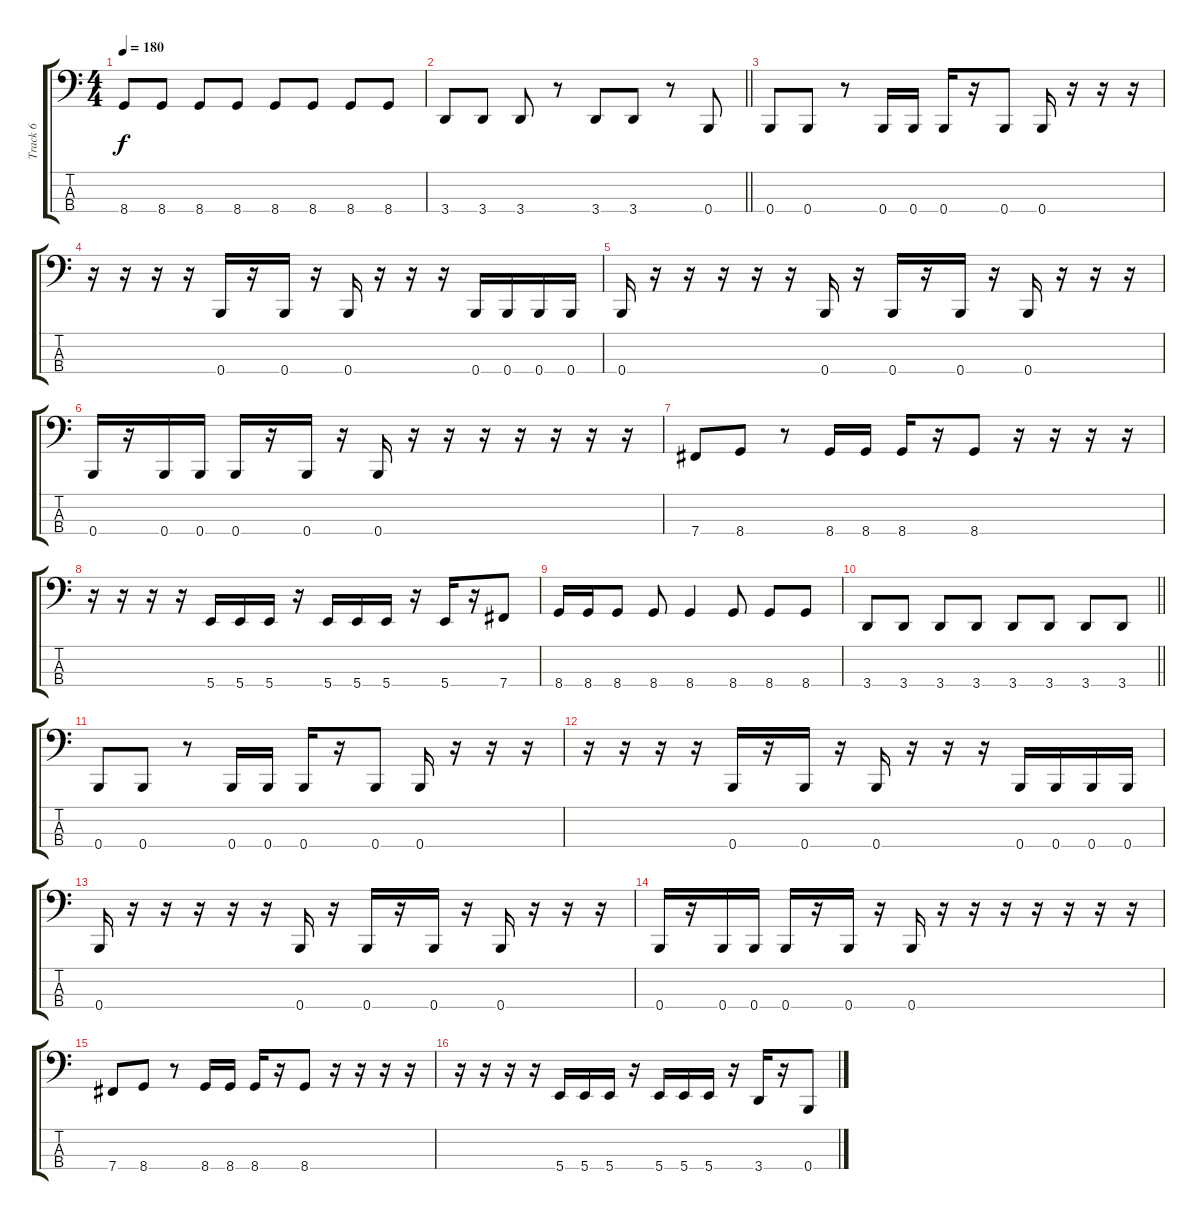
\track ("Track 6" "Track 6") {instrument electricbassfinger}
\staff {score tabs}
\tuning (E2 B1 Gb1 B0) {hide}
\ts (4 4)
\tempo 180
\clef f4
\ks c
8.4{t}.8{dy f} 8.4.8 8.4.8 8.4.8 8.4.8 8.4.8 8.4.8 8.4.8 |
\barLineRight lightlight
3.4.8 3.4.8 3.4.8 r.8 3.4.8 3.4.8 r.8 0.4.8 |
0.4.8 0.4.8 r.8 0.4.16 0.4.16 0.4.16 r.16 0.4.8 0.4.16 r.16 r.16 r.16 |
r.16 r.16 r.16 r.16 0.4.16 r.16 0.4.16 r.16 0.4.16 r.16 r.16 r.16 0.4.16 0.4.16 0.4.16 0.4.16 |
0.4.16 r.16 r.16 r.16 r.16 r.16 0.4.16 r.16 0.4.16 r.16 0.4.16 r.16 0.4.16 r.16 r.16 r.16 |
0.4.16 r.16 0.4.16 0.4.16 0.4.16 r.16 0.4.16 r.16 0.4.16 r.16 r.16 r.16 r.16 r.16 r.16 r.16 |
7.4.8 8.4.8 r.8 8.4.16 8.4.16 8.4.16 r.16 8.4.8 r.16 r.16 r.16 r.16 |
r.16 r.16 r.16 r.16 5.4.16 5.4.16 5.4.16 r.16 5.4.16 5.4.16 5.4.16 r.16 5.4.16 r.16 7.4.8 |
8.4.16 8.4.16 8.4.8 8.4.8 8.4.4 8.4.8 8.4.8 8.4.8 |
\barLineRight lightlight
3.4.8 3.4.8 3.4.8 3.4.8 3.4.8 3.4.8 3.4.8 3.4.8 |
0.4.8 0.4.8 r.8 0.4.16 0.4.16 0.4.16 r.16 0.4.8 0.4.16 r.16 r.16 r.16 |
r.16 r.16 r.16 r.16 0.4.16 r.16 0.4.16 r.16 0.4.16 r.16 r.16 r.16 0.4.16 0.4.16 0.4.16 0.4.16 |
0.4.16 r.16 r.16 r.16 r.16 r.16 0.4.16 r.16 0.4.16 r.16 0.4.16 r.16 0.4.16 r.16 r.16 r.16 |
0.4.16 r.16 0.4.16 0.4.16 0.4.16 r.16 0.4.16 r.16 0.4.16 r.16 r.16 r.16 r.16 r.16 r.16 r.16 |
7.4.8 8.4.8 r.8 8.4.16 8.4.16 8.4.16 r.16 8.4.8 r.16 r.16 r.16 r.16 |
r.16 r.16 r.16 r.16 5.4.16 5.4.16 5.4.16 r.16 5.4.16 5.4.16 5.4.16 r.16 3.4.16 r.16 0.4.8
